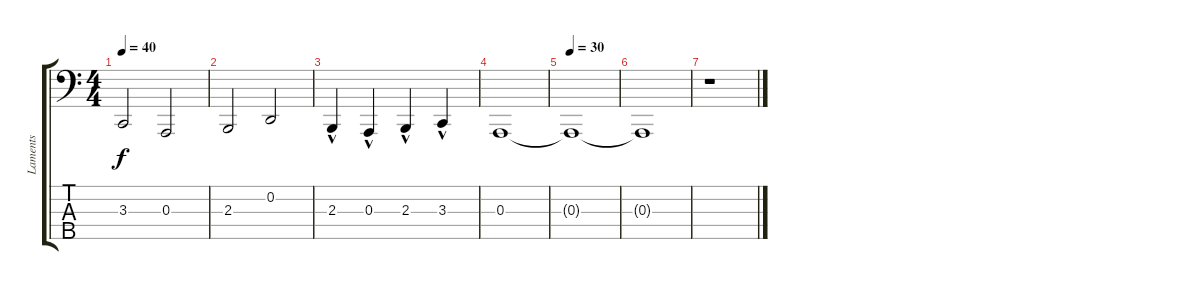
\track ("Laments" "Laments") {instrument sopranosax}
\staff {score tabs}
\tuning (G2 D2 A1 E1 B0) {hide}
\ts (4 4)
\tempo 40
\clef f4
\ks c
3.3.2{dy f balance 16} 0.3.2{balance 0} |
2.3.2{balance 15} 0.2.2{balance 0} |
2.3{hac}.4{balance 16} 0.3{hac}.4 2.3{hac}.4{balance 0} 3.3{hac}.4 |
0.3.1{volume 0} |
\tempo 30
0.3{t}.1 |
0.3{t}.1 |
r.1
